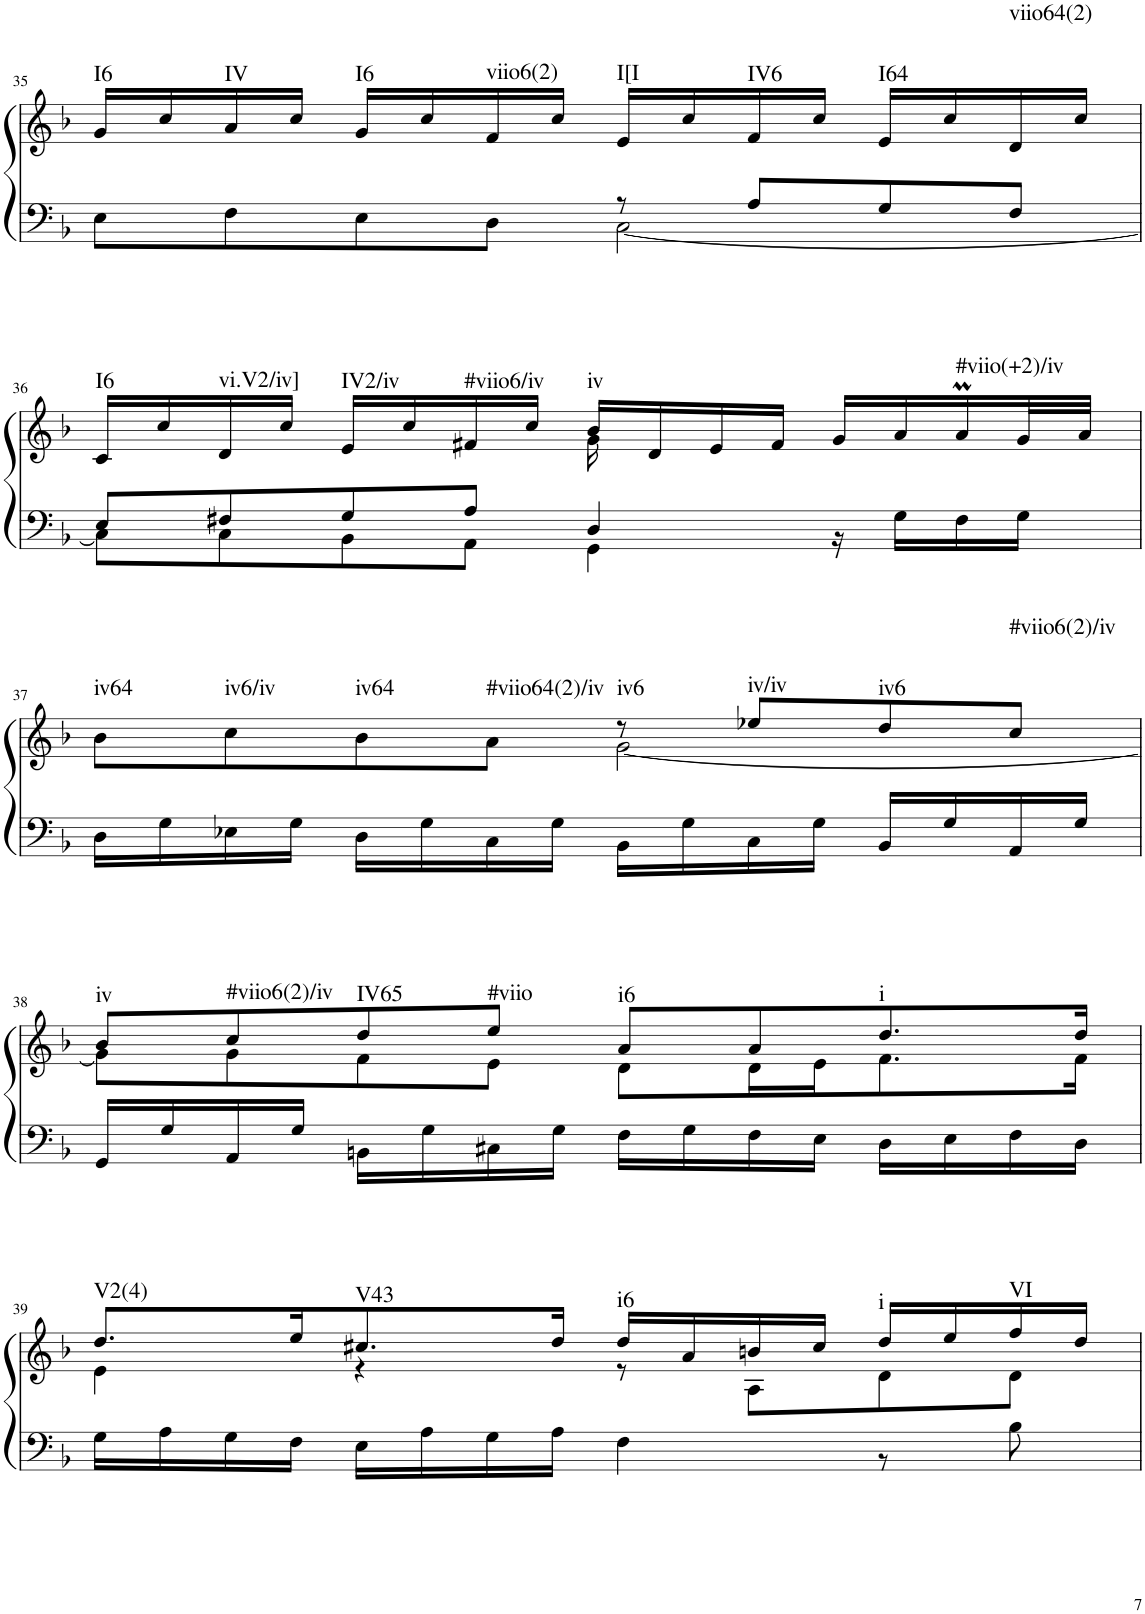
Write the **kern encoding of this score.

**kern	**kern	**harte
*part1	*part1	*part1
*staff2	*staff1	*
*I"Klavier linke Hand	*	*
!!LO:PB:g=z
*clefF4	*clefG2	*
*k[b-]	*k[b-]	*
*M2/2	*M2/2	*
=35	=35	=35
*^	*	*
!	!	!	!LO:H:kt=I6
2ryy	8E\L	16g/LL	N
.	.	16cc/	.
!	!	!	!LO:H:kt=IV
.	8F\	16a/	N
.	.	16cc/JJ	.
!	!	!	!LO:H:kt=I6
.	8E\	16g/LL	N
.	.	16cc/	.
!	!	!	!LO:H:kt=viio6(2)
.	8D\J	16f/	N
.	.	16cc/JJ	.
!	!	!	!LO:H:kt=I[I
8r	[2C\	16e/LL	N
.	.	16cc/	.
!	!	!	!LO:H:kt=IV6
8A/L	.	16f/	N
.	.	16cc/JJ	.
!	!	!	!LO:H:kt=I64
8G/	.	16e/LL	N
.	.	16cc/	.
!	!	!	!LO:H:kt=viio64(2)
8F/J	.	16d/	N
.	.	16cc/JJ	.
!!LO:LB:g=z
=36	=36	=36	=36
*	*	*^	*
!	!	!	!	!LO:H:kt=I6
8E/L	8C\L]	16c/LL	2ryy	N
.	.	16cc/	.	.
!	!	!	!	!LO:H:kt=vi.V2/iv]
8F#X/	8C\	16d/	.	N
.	.	16cc/JJ	.	.
!	!	!	!	!LO:H:kt=IV2/iv
8G/	8BB-\	16e/LL	.	N
.	.	16cc/	.	.
!	!	!	!	!LO:H:kt=#viio6/iv
8A/J	8AA\J	16f#X/	.	N
.	.	16cc/JJ	.	.
!	!	!	!	!LO:H:kt=iv
4D/	4GG\	16b-/LL	16g\	N
.	.	16d/	4..ryy	.
.	.	16e/	.	.
.	.	16f#/JJ	.	.
4ryy	16r	16g/LL	.	.
.	16G\LL	16a/	.	.
!	!	!	!	!LO:H:kt=#viio(+2)/iv
.	16F#\	16am/	.	N
.	16G\JJ	32g/L	.	.
.	.	32a/JJJ	.	.
*v	*v	*	*	*
!!LO:LB:g=z	!!
=37	=37	=37	=37
!	!	!	!LO:H:kt=iv64
16D\LL	8b-\L	2ryy	N
16G\	.	.	.
!	!	!	!LO:H:kt=iv6/iv
16E-X\	8cc\	.	N
16G\JJ	.	.	.
!	!	!	!LO:H:kt=iv64
16D\LL	8b-\	.	N
16G\	.	.	.
!	!	!	!LO:H:kt=#viio64(2)/iv
16C\	8a\J	.	N
16G\JJ	.	.	.
!	!	!	!LO:H:kt=iv6
16BB-\LL	8r	[2g\	N
16G\	.	.	.
!	!	!	!LO:H:kt=iv/iv
16C\	8ee-X/L	.	N
16G\JJ	.	.	.
!	!	!	!LO:H:kt=iv6
16BB-/LL	8dd/	.	N
16G/	.	.	.
!	!	!	!LO:H:kt=#viio6(2)/iv
16AA/	8cc/J	.	N
16G/JJ	.	.	.
!!LO:LB:g=z	!!
=38	=38	=38	=38
!	!	!	!LO:H:kt=iv
16GG/LL	8b-/L	8g\L]	N
16G/	.	.	.
!	!	!	!LO:H:kt=#viio6(2)/iv
16AA/	8cc/	8g\	N
16G/JJ	.	.	.
!	!	!	!LO:H:kt=IV65
16BBn\LL	8dd/	8f\	N
16G\	.	.	.
!	!	!	!LO:H:kt=#viio
16C#X\	8ee/J	8e\J	N
16G\JJ	.	.	.
!	!	!	!LO:H:kt=i6
16F\LL	8a/L	8d\L	N
16G\	.	.	.
16F\	8a/	16d\L	.
16E\JJ	.	16e\J	.
!	!	!	!LO:H:kt=i
16D\LL	8.dd/	8.f\	N
16E\	.	.	.
16F\	.	.	.
16D\JJ	16dd/Jk	16f\Jk	.
!!LO:LB:g=z	!!
=39	=39	=39	=39
*^	*	*	*
!	!	!	!	!LO:H:kt=V2(4)
1ryy	16G\LL	8.dd/L	4e\	N
.	16A\	.	.	.
.	16G\	.	.	.
.	16F\JJ	16ee/K	.	.
!	!	!	!	!LO:H:kt=V43
.	16E\LL	8.cc#X/	4r	N
.	16A\	.	.	.
.	16G\	.	.	.
.	16A\JJ	16dd/Jk	.	.
!	!	!	!	!LO:H:kt=i6
.	4F\	16dd/LL	8r	N
.	.	16a/	.	.
.	.	16bn/	8A\L	.
.	.	16cc#/JJ	.	.
!	!	!	!	!LO:H:kt=i
.	8r	16dd/LL	8d\	N
.	.	16ee/	.	.
!	!	!	!	!LO:H:kt=VI
.	8B-\	16ff/	8d\J	N
.	.	16dd/JJ	.	.
*v	*v	*	*	*
*	*v	*v	*
=	=	=
*-	*-	*-
